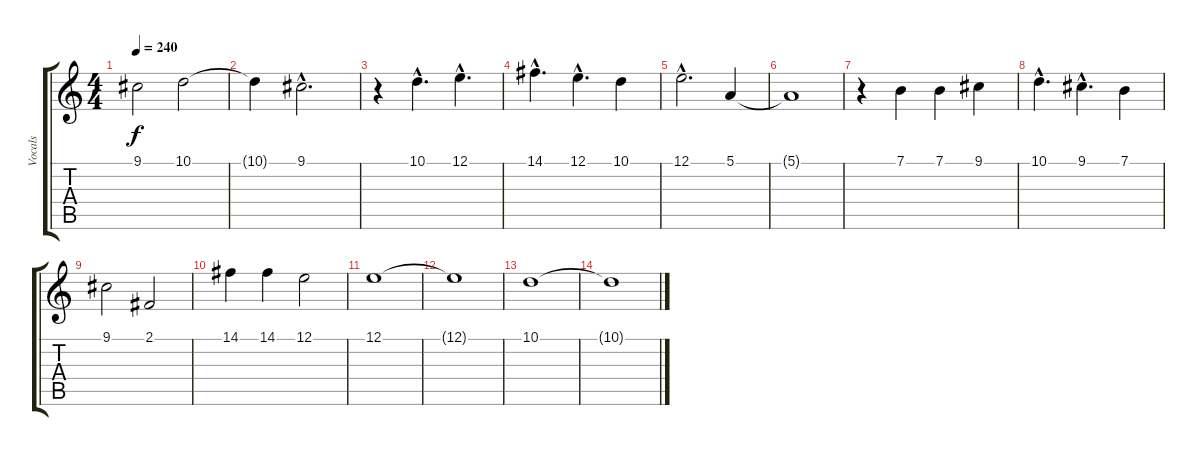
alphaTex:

\track ("Vocals" "Vocals") {instrument tenorsax}
\staff {score tabs}
\tuning (E4 B3 G3 D3 A2 E2) {hide}
\ts (4 4)
\tempo 240
\clef g2
\ks c
9.1.2{dy f} 10.1.2 |
10.1{t}.4 9.1{hac}.2{d} |
r.4 10.1{hac}.4{d} 12.1{hac}.4{d} |
14.1{hac}.4{d} 12.1{hac}.4{d} 10.1.4 |
12.1{hac}.2{d} 5.1.4 |
5.1{t}.1 |
r.4 7.1.4 7.1.4 9.1.4 |
10.1{hac}.4{d} 9.1{hac}.4{d} 7.1.4 |
9.1.2 2.1.2 |
14.1.4 14.1.4 12.1.2 |
12.1.1 |
12.1{t}.1 |
10.1.1 |
10.1{t}.1
